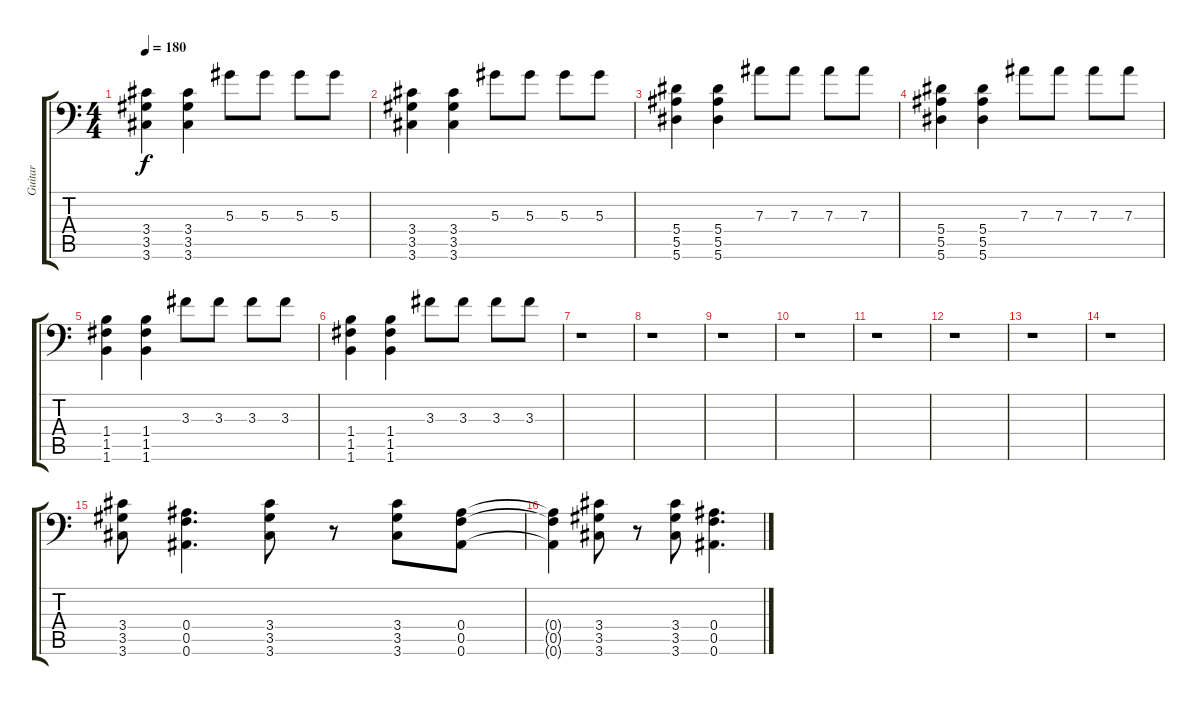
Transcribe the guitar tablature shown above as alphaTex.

\track ("Guitar" "Guitar") {instrument distortionguitar}
\staff {score tabs}
\tuning (C4 G3 Eb3 Bb2 F2 Bb1) {hide}
\ts (4 4)
\tempo 180
\clef f4
\ks c
(3.4 3.5 3.6).4{dy f} (3.4 3.5 3.6).4 5.3.8 5.3.8 5.3.8 5.3.8 |
(3.4 3.5 3.6).4 (3.4 3.5 3.6).4 5.3.8 5.3.8 5.3.8 5.3.8 |
(5.4 5.5 5.6).4 (5.4 5.5 5.6).4 7.3.8 7.3.8 7.3.8 7.3.8 |
(5.4 5.5 5.6).4 (5.4 5.5 5.6).4 7.3.8 7.3.8 7.3.8 7.3.8 |
(1.4 1.5 1.6).4 (1.4 1.5 1.6).4 3.3.8 3.3.8 3.3.8 3.3.8 |
(1.4 1.5 1.6).4 (1.4 1.5 1.6).4 3.3.8 3.3.8 3.3.8 3.3.8 |
r.1 |
r.1 |
r.1 |
r.1 |
r.1 |
r.1 |
r.1 |
r.1 |
(3.4 3.5 3.6).8 (0.4 0.5 0.6).4{d} (3.4 3.5 3.6).8 r.8 (3.4 3.5 3.6).8 (0.4 0.5 0.6).8 |
(0.4{t} 0.5{t} 0.6{t}).4 (3.4 3.5 3.6).8 r.8 (3.4 3.5 3.6).8 (0.4 0.5 0.6).4{d}
